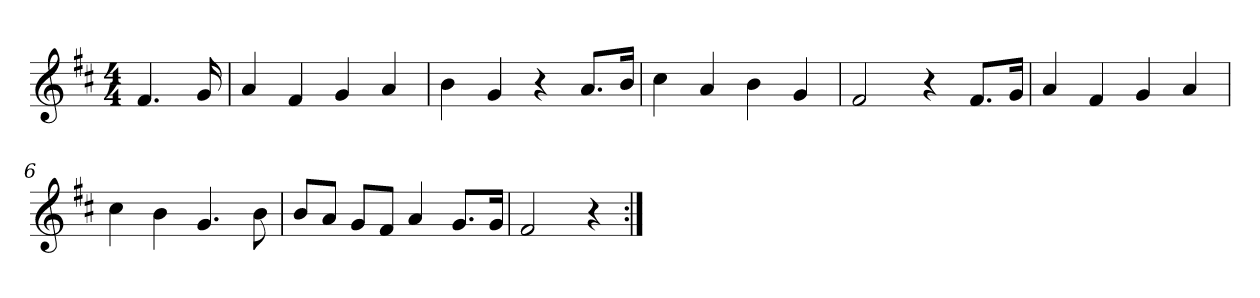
**kern
*part1
*staff1
*clefG2
*k[f#c#]
*D:
*M4/4
*MM60
=
4.f#
16g
=1
4a
4f#
4g
4a
=2
4b
4g
4r
8.a/L
16b/Jk
=3
4cc#
4a
4b
4g
=4
2f#
4r
8.f#/L
16g/Jk
=5
4a
4f#
4g
4a
=6
4cc#
4b
4.g
8b
=7
8b/L
8a/J
8g/L
8f#/J
4a
8.g/L
16g/Jk
=8
2f#
4r
=:|!
*-
